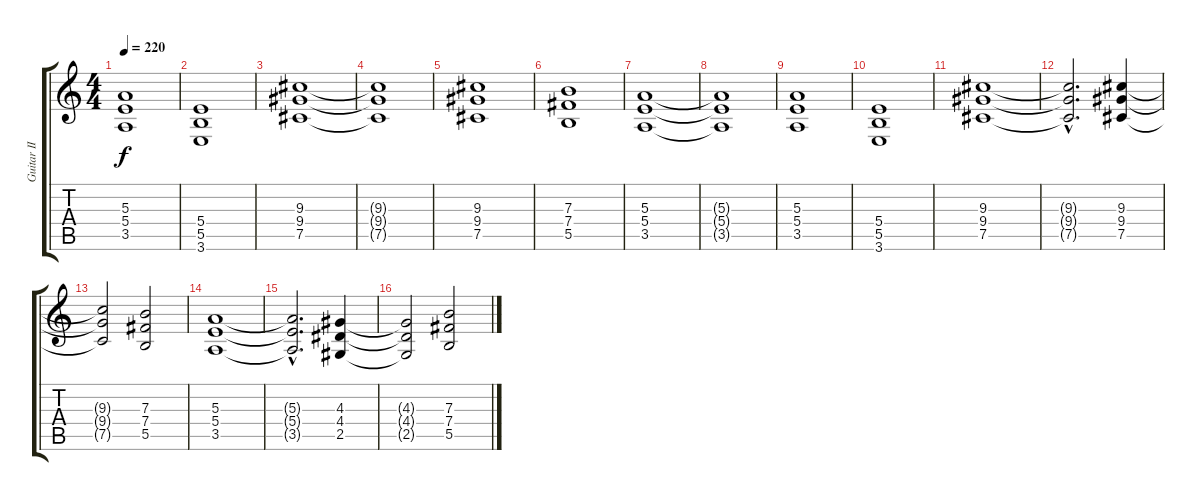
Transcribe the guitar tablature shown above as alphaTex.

\track ("Guitar II" "Guitar II") {instrument distortionguitar}
\staff {score tabs}
\tuning (Db4 Ab3 E3 B2 Gb2 Db2) {hide}
\ts (4 4)
\tempo 220
\clef g2
\ks c
(5.3 5.4 3.5).1{dy f} |
(5.4 5.5 3.6).1 |
(9.3 9.4 7.5).1 |
(9.3{t} 9.4{t} 7.5{t}).1 |
(9.3 9.4 7.5).1 |
(7.3 7.4 5.5).1 |
(5.3 5.4 3.5).1 |
(5.3{t} 5.4{t} 3.5{t}).1 |
(5.3 5.4 3.5).1 |
(5.4 5.5 3.6).1 |
(9.3 9.4 7.5).1 |
(9.3{hac t} 9.4{hac t} 7.5{hac t}).2{d} (9.3 9.4 7.5).4 |
(9.3{t} 9.4{t} 7.5{t}).2 (7.3 7.4 5.5).2 |
(5.3 5.4 3.5).1 |
(5.3{hac t} 5.4{hac t} 3.5{hac t}).2{d} (4.3 4.4 2.5).4 |
(4.3{t} 4.4{t} 2.5{t}).2 (7.3 7.4 5.5).2
